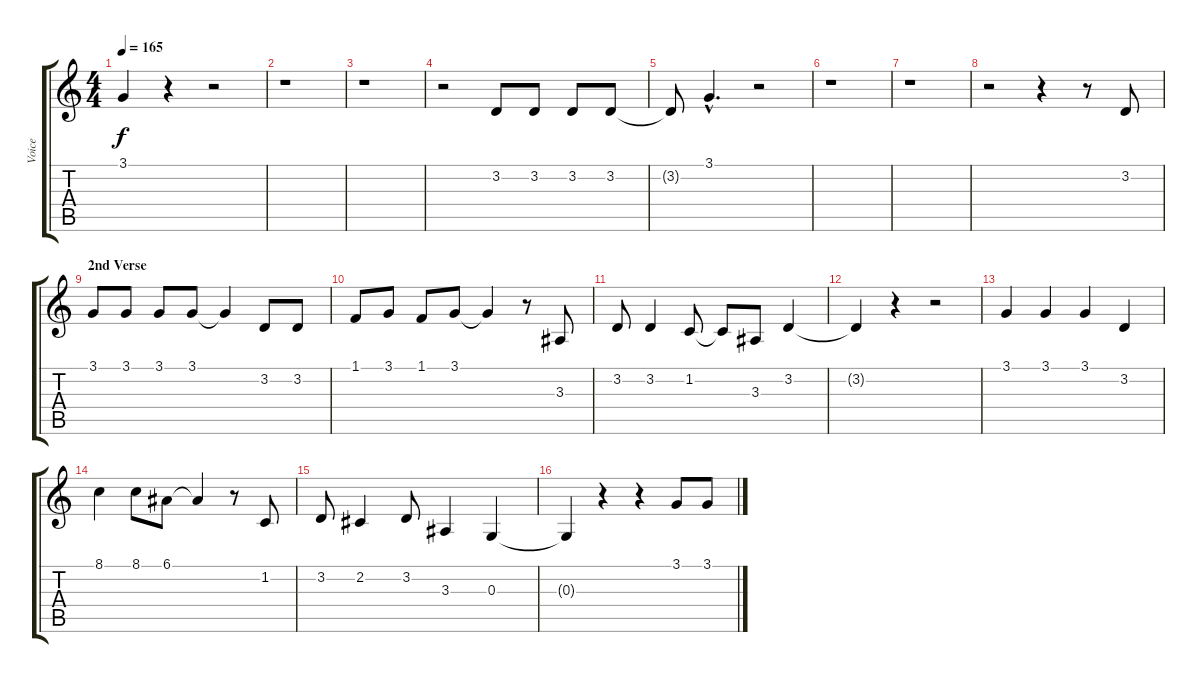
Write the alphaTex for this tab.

\track ("Voice" "Voice") {instrument lead6voice}
\staff {score tabs}
\tuning (E4 B3 G3 D3 A2 E2) {hide}
\ts (4 4)
\tempo 165
\clef g2
\ks c
3.1{t}.4{dy f} r.4 r.2 |
r.1 |
r.1 |
r.2 3.2.8 3.2.8 3.2.8 3.2.8 |
3.2{t}.8 3.1{hac}.4{d} r.2 |
r.1 |
r.1 |
r.2 r.4 r.8 3.2.8 |
\section ("" "2nd Verse")
3.1.8 3.1.8 3.1.8 3.1.8 3.1{t}.4 3.2.8 3.2.8 |
1.1.8 3.1.8 1.1.8 3.1.8 3.1{t}.4 r.8 3.3.8 |
3.2.8 3.2.4 1.2.8 1.2{t}.8 3.3.8 3.2.4 |
3.2{t}.4 r.4 r.2 |
3.1.4 3.1.4 3.1.4 3.2.4 |
8.1.4 8.1.8 6.1.8 6.1{t}.4 r.8 1.2.8 |
3.2.8 2.2.4 3.2.8 3.3.4 0.3.4 |
0.3{t}.4 r.4 r.4 3.1.8 3.1.8
